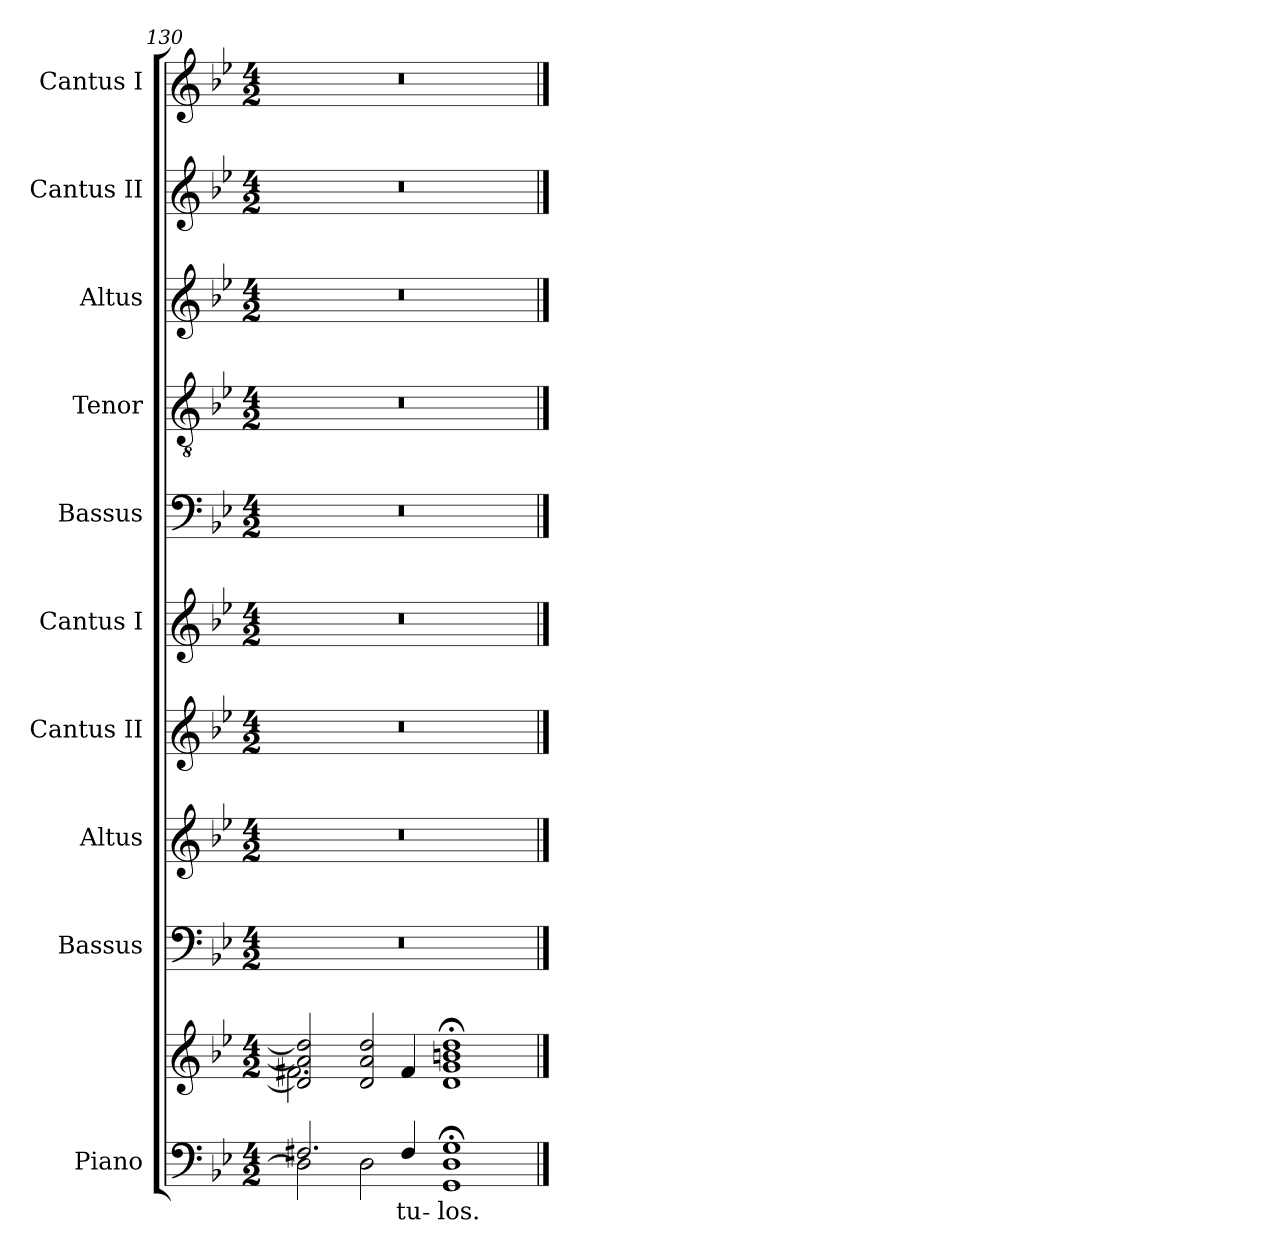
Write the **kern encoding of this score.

**kern	**text	**kern	**kern	**kern	**kern	**kern	**kern	**kern	**kern	**kern	**kern
*part10	*part10	*part10	*part9	*part8	*part7	*part6	*part5	*part4	*part3	*part2	*part1
*staff11	*staff11	*staff10	*staff9	*staff8	*staff7	*staff6	*staff5	*staff4	*staff3	*staff2	*staff1
*I"Piano	*	*	*I"Bassus	*I"Altus	*I"Cantus II	*I"Cantus I	*I"Bassus	*I"Tenor	*I"Altus	*I"Cantus II	*I"Cantus I
*I'Pno	*	*	*I'B.	*I'A.	*I'C.2	*I'C.1	*I'B.	*I'T.	*I'A.	*I'C.2	*I'C.1
*clefF4	*	*clefG2	*clefF4	*clefG2	*clefG2	*clefG2	*clefF4	*clefGv2	*clefG2	*clefG2	*clefG2
*	*	*	*	*	*	*	*	*ITrd7c12	*	*	*
*k[b-e-]	*	*k[b-e-]	*k[b-e-]	*k[b-e-]	*k[b-e-]	*k[b-e-]	*k[b-e-]	*k[b-e-]	*k[b-e-]	*k[b-e-]	*k[b-e-]
*B-:	*	*B-:	*B-:	*B-:	*B-:	*B-:	*B-:	*B-:	*B-:	*B-:	*B-:
*M4/2	*	*M4/2	*M4/2	*M4/2	*M4/2	*M4/2	*M4/2	*M4/2	*M4/2	*M4/2	*M4/2
=130	=130	=130	=130	=130	=130	=130	=130	=130	=130	=130	=130
*^	*	*^	*	*	*	*	*	*	*	*	*
!	!	!	!	!	!LO:N:vis=1	!LO:N:vis=1	!LO:N:vis=1	!LO:N:vis=1	!LO:N:vis=1	!LO:N:vis=1	!LO:N:vis=1	!LO:N:vis=1	!LO:N:vis=1
2.F#Xi/	2Di\]	.	2di/] 2ai] 2ddi]	2.f#Xi\	0r	0r	0r	0r	0r	0r	0r	0r	0r
.	2Di\	.	2di/ 2ai 2ddi	.	.	.	.	.	.	.	.	.	.
!	!	!LO:LY:b:color=#000000	!	!	!	!	!	!	!	!	!	!	!
4F#i/	.	-tu-	.	4f#i/	.	.	.	.	.	.	.	.	.
!	!	!LO:LY:b:color=#000000	!	!	!	!	!	!	!	!	!	!	!
1GGi; 1Di; 1Gi;	1ryy	-los.	1di; 1gi; 1bni; 1ddi;	1ryy	.	.	.	.	.	.	.	.	.
*v	*v	*	*	*	*	*	*	*	*	*	*	*	*
*	*	*v	*v	*	*	*	*	*	*	*	*	*
==	==	==	==	==	==	==	==	==	==	==	==
*-	*-	*-	*-	*-	*-	*-	*-	*-	*-	*-	*-
